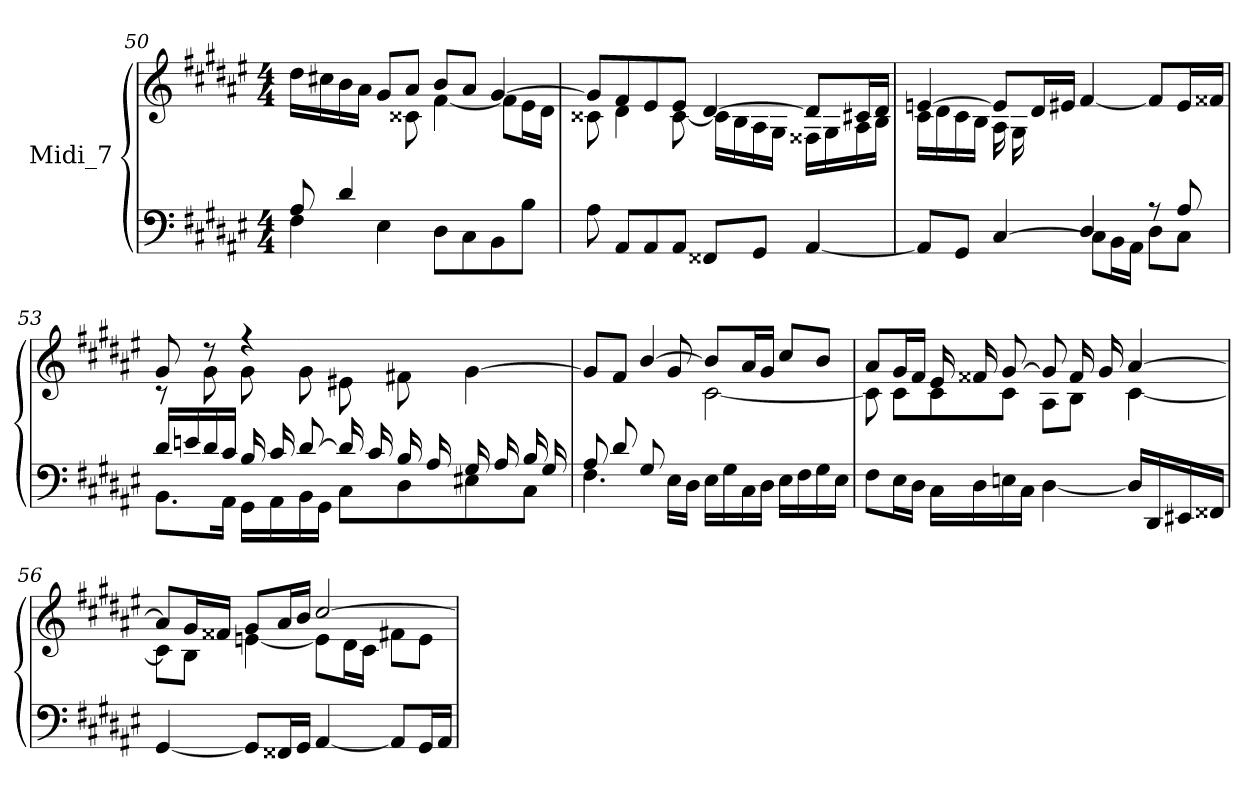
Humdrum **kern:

**kern	**kern
*part1	*part1
*staff2	*staff1
*I"Midi_7	*
*clefF4	*clefG2
*k[f#c#g#d#a#e#]	*k[f#c#g#d#a#e#]
*F#:	*F#:
*M4/4	*M4/4
=50	=50
*^	*^
8A#/	4F#\	16dd#LL	4ryy
.	.	16cc#X	.
4d#/	.	16b	.
.	.	16a#JJ	.
.	4E#\	8g#L	8ryy
8ryy	.	8a#J	8c##X\
2ryy	8D#\L	8bL	[4f#\
.	8C#\	8a#J	.
.	8BB\	[4g#/	8f#L]
.	8B\J	.	16e#L
.	.	.	16d#JJ
!!LO:LB:g=z	!!
=51	=51	=51	=51
1ryy	8A#\	8g#L]	8c##X\
.	8AA#/L	8f#	4d#\
.	8AA#/	8e#	.
.	8AA#/J	8e#J	[8c##
.	8FF##X/L	[4d#/	16c##LL]
.	.	.	16B
.	8GG#/J	.	16A#
.	.	.	16G#JJ
.	[4AA#/	8d#/L]	16F##X\LL
.	.	.	16G#\
.	.	16c#/L	16A#\
.	.	16d#/JJ	16B\JJ
=52	=52	=52	=52
*	*^	*	*
4.ryy	4ryy	8AA#/L]	[4en/	16c#\LL
.	.	.	.	16d#\
.	.	8GG#/J	.	16c#\
.	.	.	.	16B\JJ
.	4ryy	[4C#/	8eL]	16A#LL
.	.	.	.	16G#
16F#	.	.	16d#L	8ryy
16E#JJ	.	.	16e#XJJ	.
2ryy	4D#/	8C#\L]	[4f#/	2ryy
.	.	16BB\L	.	.
.	.	16AA#\JJ	.	.
.	8r	8D#\L	8f#L]	.
.	8A#/	8C#\J	16e#L	.
.	.	.	16f##XJJ	.
*	*v	*v	*	*
!!LO:LB:g=z	!!
=53	=53	=53	=53
16d#LL	8.BB\L	8g#/	8r
16en	.	.	.
16d#	.	8r	8g#L
16c#JJ	16AA#\J	.	.
16BLL	16GG#LL	4r	8g#
16c#	16AA#	.	.
[8d#J	16BB	.	8g#J
.	16GG#JJ	.	.
16d#/LL]	8C#L	4ryy	8e#X\L
16c#/	.	.	.
16B/	8D#	.	8f#X\J
16A#/JJ	.	.	.
16G#/LL	8E#X	[4g#\	4ryy
16A#/	.	.	.
16B/	8C#J	.	.
16G#/JJ	.	.	.
=54	=54	=54	=54
*	*	*	*^
8A#L	4.F#\	8g#L]	2ryy	4.ryy
8d#	.	8f#J	.	.
8G#	.	[4b/	.	.
8ryy	16E#\LL	.	.	8g#J
.	16D#\JJ	.	.	.
2ryy	16E#LL	8bL]	[2c#\	2ryy
.	16G#	.	.	.
.	16C#	16a#L	.	.
.	16D#JJ	16g#JJ	.	.
.	16E#\LL	8cc#/L	.	.
.	16F#\	.	.	.
.	16G#\	8b/J	.	.
.	16E#\JJ	.	.	.
*	*	*	*v	*v
!!LO:LB:g=z
=55	=55	=55	=55
1ryy	8F#\L	8a#/L	8c#\]
.	16E#\L	16g#/L	8c#L
.	16D#\JJ	16f#/JJ	.
.	16C#\LL	16e#LL	8c#
.	16D#\	16f##X	.
.	16En\	[8g#J	8c#J
.	16C#\JJ	.	.
.	[4D#\	8g#L]	8A#\L
.	.	16f##L	8B\J
.	.	16g#JJ	.
.	16D#/LL]	[4a#/	[4c#\
.	16DD#/	.	.
.	16EE#X/	.	.
.	16FF##X/JJ	.	.
=56	=56	=56	=56
1ryy	[4GG#/	8a#/L]	8c#\L]
.	.	16g#/L	8B\J
.	.	16f##X/JJ	.
.	8GG#/L]	8g#/L	[4en\
.	16FF##X/L	16a#/L	.
.	16GG#/JJ	16b/JJ	.
.	[4AA#/	[2cc#/	8eL]
.	.	.	16d#L
.	.	.	16c#JJ
.	8AA#/L]	.	8f#\L
.	16GG#/L	.	8e\J
.	16AA#/JJ	.	.
*v	*v	*	*
*	*v	*v
=	=
*-	*-
